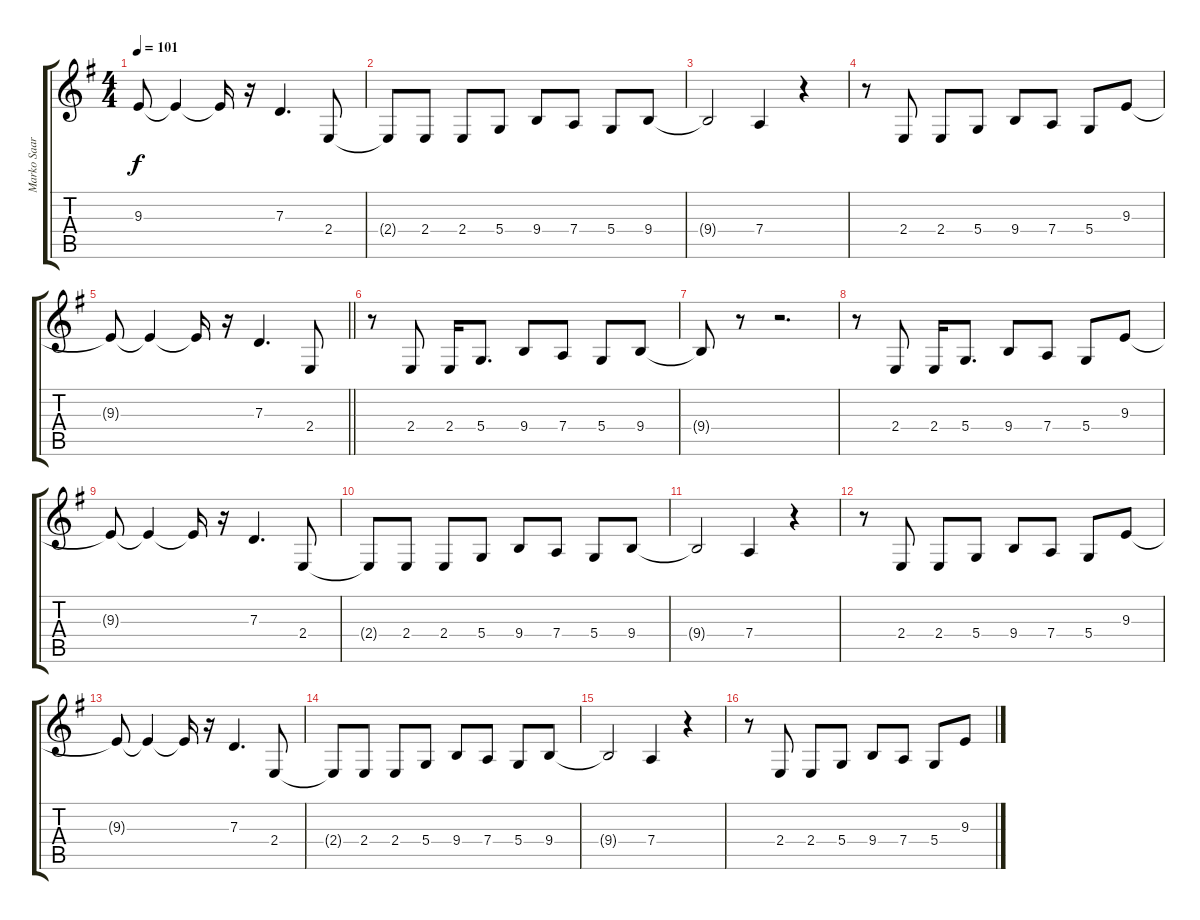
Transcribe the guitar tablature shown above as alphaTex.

\track ("Marko Saaresto" "Marko Saar") {instrument tenorsax}
\staff {score tabs}
\tuning (E4 B3 G3 D3 A2 E2) {hide}
\ts (4 4)
\tempo 101
\clef g2
\ks eminor
9.3{t}.8{dy f} 9.3{t}.4 9.3{t}.16 r.16 7.3.4{d} 2.4.8 |
2.4{t}.8 2.4.8 2.4.8 5.4.8 9.4.8 7.4.8 5.4.8 9.4.8 |
9.4{t}.2 7.4.4 r.4 |
r.8 2.4.8 2.4.8 5.4.8 9.4.8 7.4.8 5.4.8 9.3.8 |
\barLineRight lightlight
9.3{t}.8 9.3{t}.4 9.3{t}.16 r.16 7.3.4{d} 2.4.8 |
r.8 2.4.8 2.4.16 5.4.8{d} 9.4.8 7.4.8 5.4.8 9.4.8 |
9.4{t}.8 r.8 r.2{d} |
r.8 2.4.8 2.4.16 5.4.8{d} 9.4.8 7.4.8 5.4.8 9.3.8 |
9.3{t}.8 9.3{t}.4 9.3{t}.16 r.16 7.3.4{d} 2.4.8 |
2.4{t}.8 2.4.8 2.4.8 5.4.8 9.4.8 7.4.8 5.4.8 9.4.8 |
9.4{t}.2 7.4.4 r.4 |
r.8 2.4.8 2.4.8 5.4.8 9.4.8 7.4.8 5.4.8 9.3.8 |
9.3{t}.8 9.3{t}.4 9.3{t}.16 r.16 7.3.4{d} 2.4.8 |
2.4{t}.8 2.4.8 2.4.8 5.4.8 9.4.8 7.4.8 5.4.8 9.4.8 |
9.4{t}.2 7.4.4 r.4 |
r.8 2.4.8 2.4.8 5.4.8 9.4.8 7.4.8 5.4.8 9.3.8
